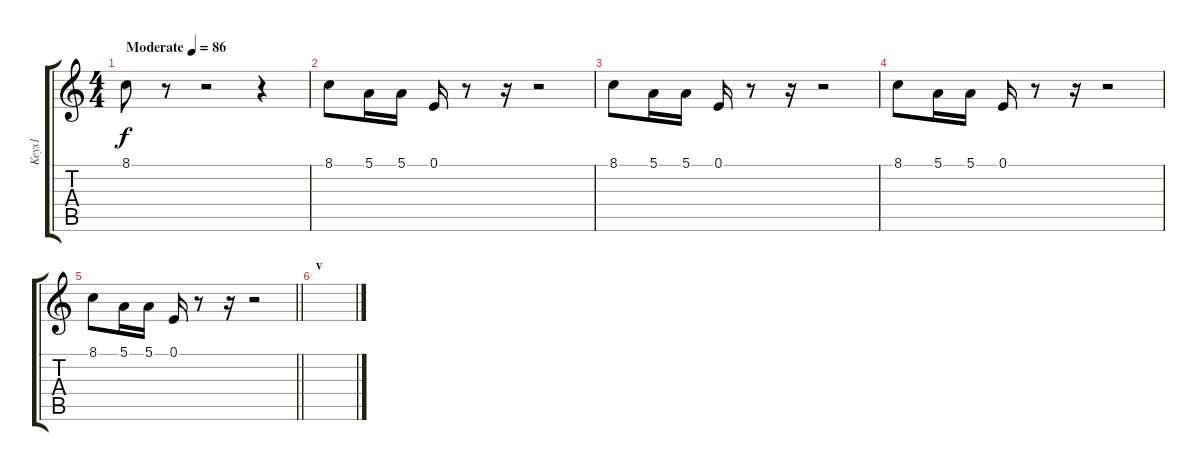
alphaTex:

\track ("Keys1" "Keys1") {instrument glockenspiel}
\staff {score tabs}
\tuning (E4 B3 G3 D3 A2 E2) {hide}
\ts (4 4)
\tempo (86 "Moderate")
\clef g2
\ks c
8.1.8{dy f instrument glockenspiel} r.8 r.2 r.4 |
8.1.8 5.1.16 5.1.16 0.1.16 r.8 r.16 r.2 |
8.1.8 5.1.16 5.1.16 0.1.16 r.8 r.16 r.2 |
8.1.8 5.1.16 5.1.16 0.1.16 r.8 r.16 r.2 |
\barLineRight lightlight
8.1.8 5.1.16 5.1.16 0.1.16 r.8 r.16 r.2 |
\section ("" "v")
